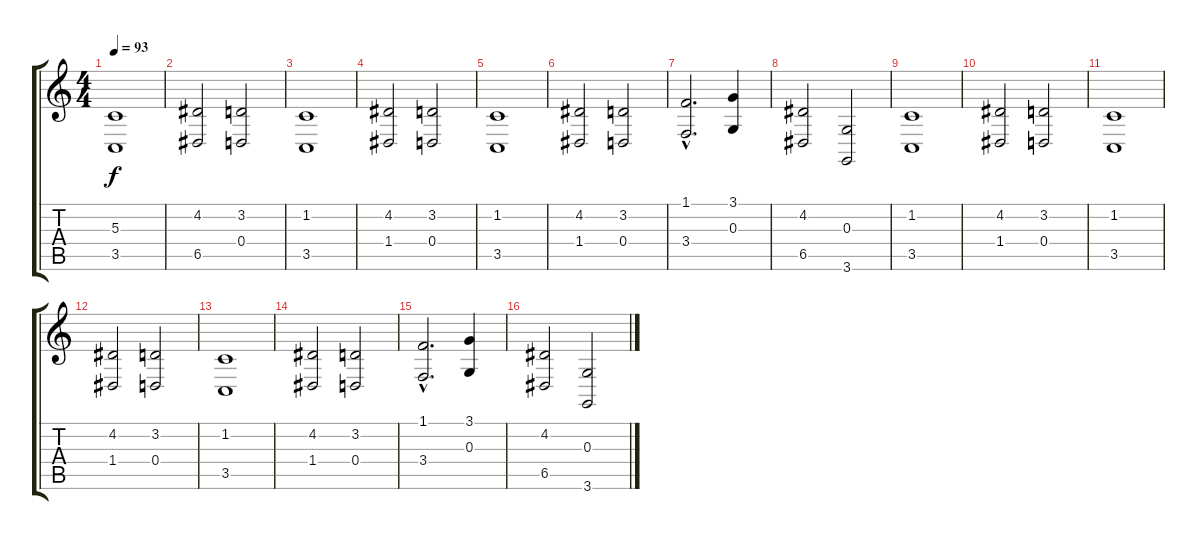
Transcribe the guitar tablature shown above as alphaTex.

\track "" {instrument choiraahs}
\staff {score tabs}
\tuning (E4 B3 G3 D3 A2 E2) {hide}
\ts (4 4)
\tempo 93
\clef g2
\ks c
(5.3 3.5).1{dy f} |
(4.2 6.5).2 (3.2 0.4).2 |
(1.2 3.5).1 |
(4.2 1.4).2 (3.2 0.4).2 |
(1.2 3.5).1 |
(4.2 1.4).2 (3.2 0.4).2 |
(1.1{hac} 3.4{hac}).2{d} (3.1 0.3).4 |
(4.2 6.5).2 (0.3 3.6).2 |
(1.2 3.5).1 |
(4.2 1.4).2 (3.2 0.4).2 |
(1.2 3.5).1 |
(4.2 1.4).2 (3.2 0.4).2 |
(1.2 3.5).1 |
(4.2 1.4).2 (3.2 0.4).2 |
(1.1{hac} 3.4{hac}).2{d} (3.1 0.3).4 |
(4.2 6.5).2 (0.3 3.6).2
